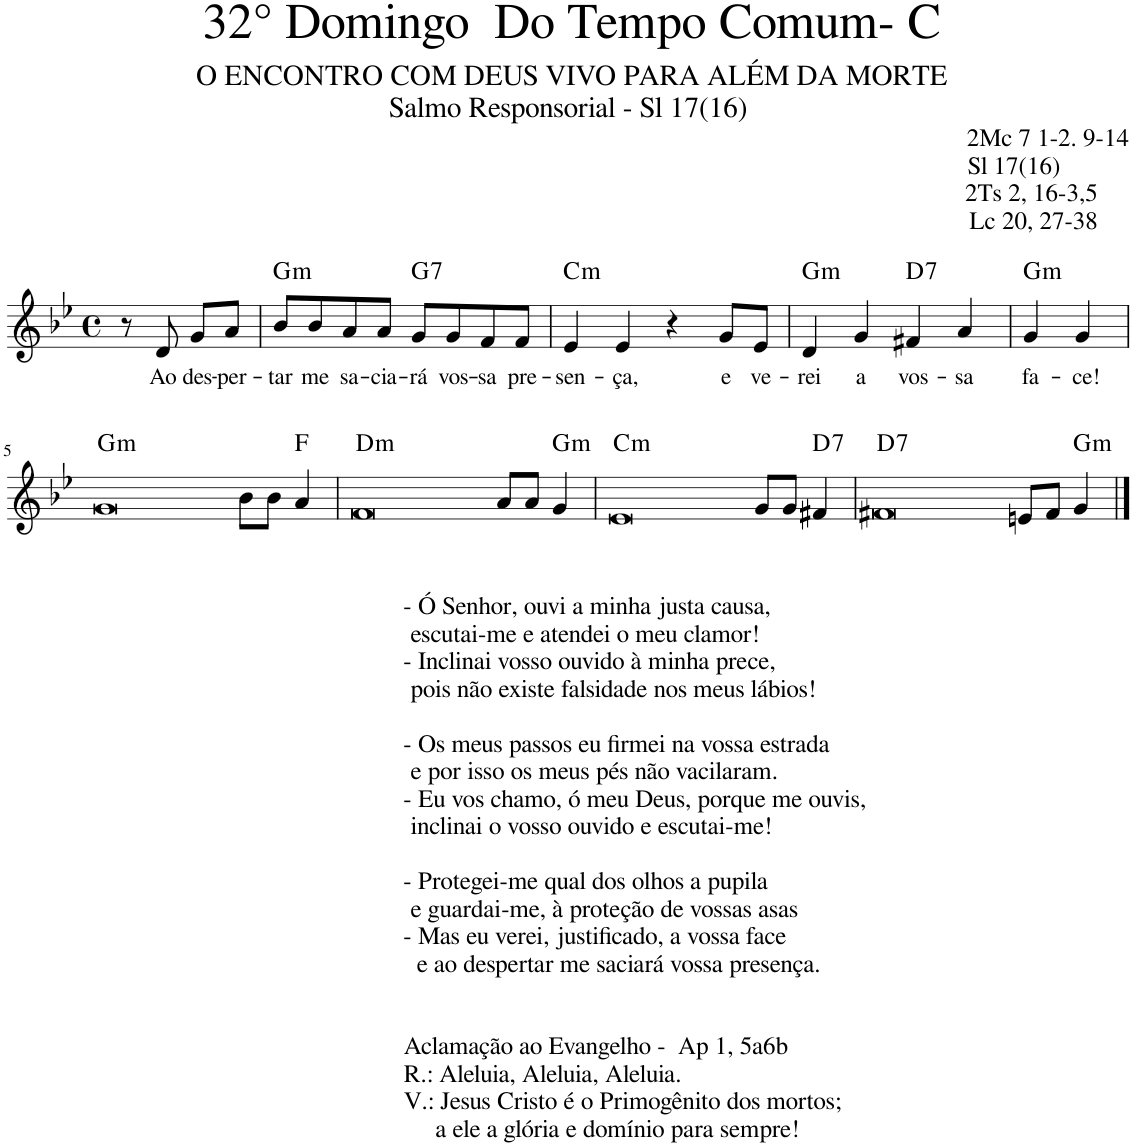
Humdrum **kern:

**kern	**text	**harte
*part1	*part1	*part1
*staff1	*staff1	*
*I"Voz	*	*
*I'Vo.	*	*
*clefG2	*	*
*k[b-e-]	*	*
*M4/4	*	*
*met(c)	*	*
=	=	=
8r	.	.
!	!LO:LY:b	!
8d/	Ao	.
!	!LO:LY:b	!
8g/L	des-	.
!	!LO:LY:b	!
8a/J	-per-	.
=1	=1	=1
!	!LO:LY:b	!LO:H:kt=m
8b-/L	-tar	G:min
!	!LO:LY:b	!
8b-/	me	.
!	!LO:LY:b	!
8a/	sa-	.
!	!LO:LY:b	!
8a/J	-cia-	.
!	!LO:LY:b	!LO:H:kt=7
8g/L	-rá	G:7
!	!LO:LY:b	!
8g/	vos-	.
!	!LO:LY:b	!
8f/	-sa	.
!	!LO:LY:b	!
8f/J	pre-	.
=2	=2	=2
!	!LO:LY:b	!LO:H:kt=m
4e-/	-sen-	C:min
!	!LO:LY:b	!
4e-/	-ça,	.
4r	.	.
!	!LO:LY:b	!
8g/L	e	.
!	!LO:LY:b	!
8e-/J	ve-	.
=3	=3	=3
!	!LO:LY:b	!LO:H:kt=m
4d/	-rei	G:min
!	!LO:LY:b	!
4g/	a	.
!	!LO:LY:b	!LO:H:kt=7
4f#X/	vos-	D:7
!	!LO:LY:b	!
4a/	-sa	.
=4	=4	=4
!	!LO:LY:b	!LO:H:kt=m
4g/	fa-	G:min
!	!LO:LY:b	!
4g/	-ce!	.
!!LO:LB:g=z
=5	=5	=5
!LO:TX:b:t=- Ó Senhor, ouvi a minha justa causa,	!	!
!LO:TX:b:t=escutai-me e atendei o meu clamor!	!	!
!LO:TX:b:t=- Inclinai vosso ouvido à minha prece,	!	!
!LO:TX:b:t=pois não existe falsidade nos meus lábios!	!	!
!LO:TX:b:t=- Os meus passos eu firmei na vossa estrada	!	!
!LO:TX:b:t=e por isso os meus pés não vacilaram.	!	!
!LO:TX:b:t=- Eu vos chamo, ó meu Deus, porque me ouvis,	!	!
!LO:TX:b:t=inclinai o vosso ouvido e escutai-me!	!	!
!LO:TX:b:t=- Protegei-me qual dos olhos a pupila	!	!
!LO:TX:b:t=e guardai-me, à proteção de vossas asas	!	!
!LO:TX:b:t=- Mas eu verei, justificado, a vossa face	!	!
!LO:TX:b:t=e ao despertar me saciará vossa presença.	!	!
!LO:TX:b:t=Aclamação ao Evangelho -  Ap 1, 5a6b	!	!
!LO:TX:b:t=R.&colon; Aleluia, Aleluia, Aleluia.	!	!
!LO:TX:b:t=V.&colon; Jesus Cristo é o Primogênito dos mortos;	!	!
!LO:TX:b:t=a ele a glória e domínio para sempre!	!	!LO:H:kt=m
[1g	.	G:min
1ryy	.	.
8b-\L	.	.
8b-\J	.	.
4a/	.	F:maj
=6	=6	=6
!	!	!LO:H:kt=m
[1f	.	D:min
1g]	.	.
8a/L	.	.
8a/J	.	.
!	!	!LO:H:kt=m
4g/	.	G:min
=7	=7	=7
!	!	!LO:H:kt=m
[1e-	.	C:min
1f]	.	.
8g/L	.	.
8g/J	.	.
!	!	!LO:H:kt=7
4f#X/	.	D:7
=8	=8	=8
!	!	!LO:H:kt=7
[1f#X	.	D:7
1e-]	.	.
8en/L	.	.
8f#/J	.	.
!	!	!LO:H:kt=m
4g/	.	G:min
==9	==9	==9
1f#]	.	.
=	=	=
*-	*-	*-
